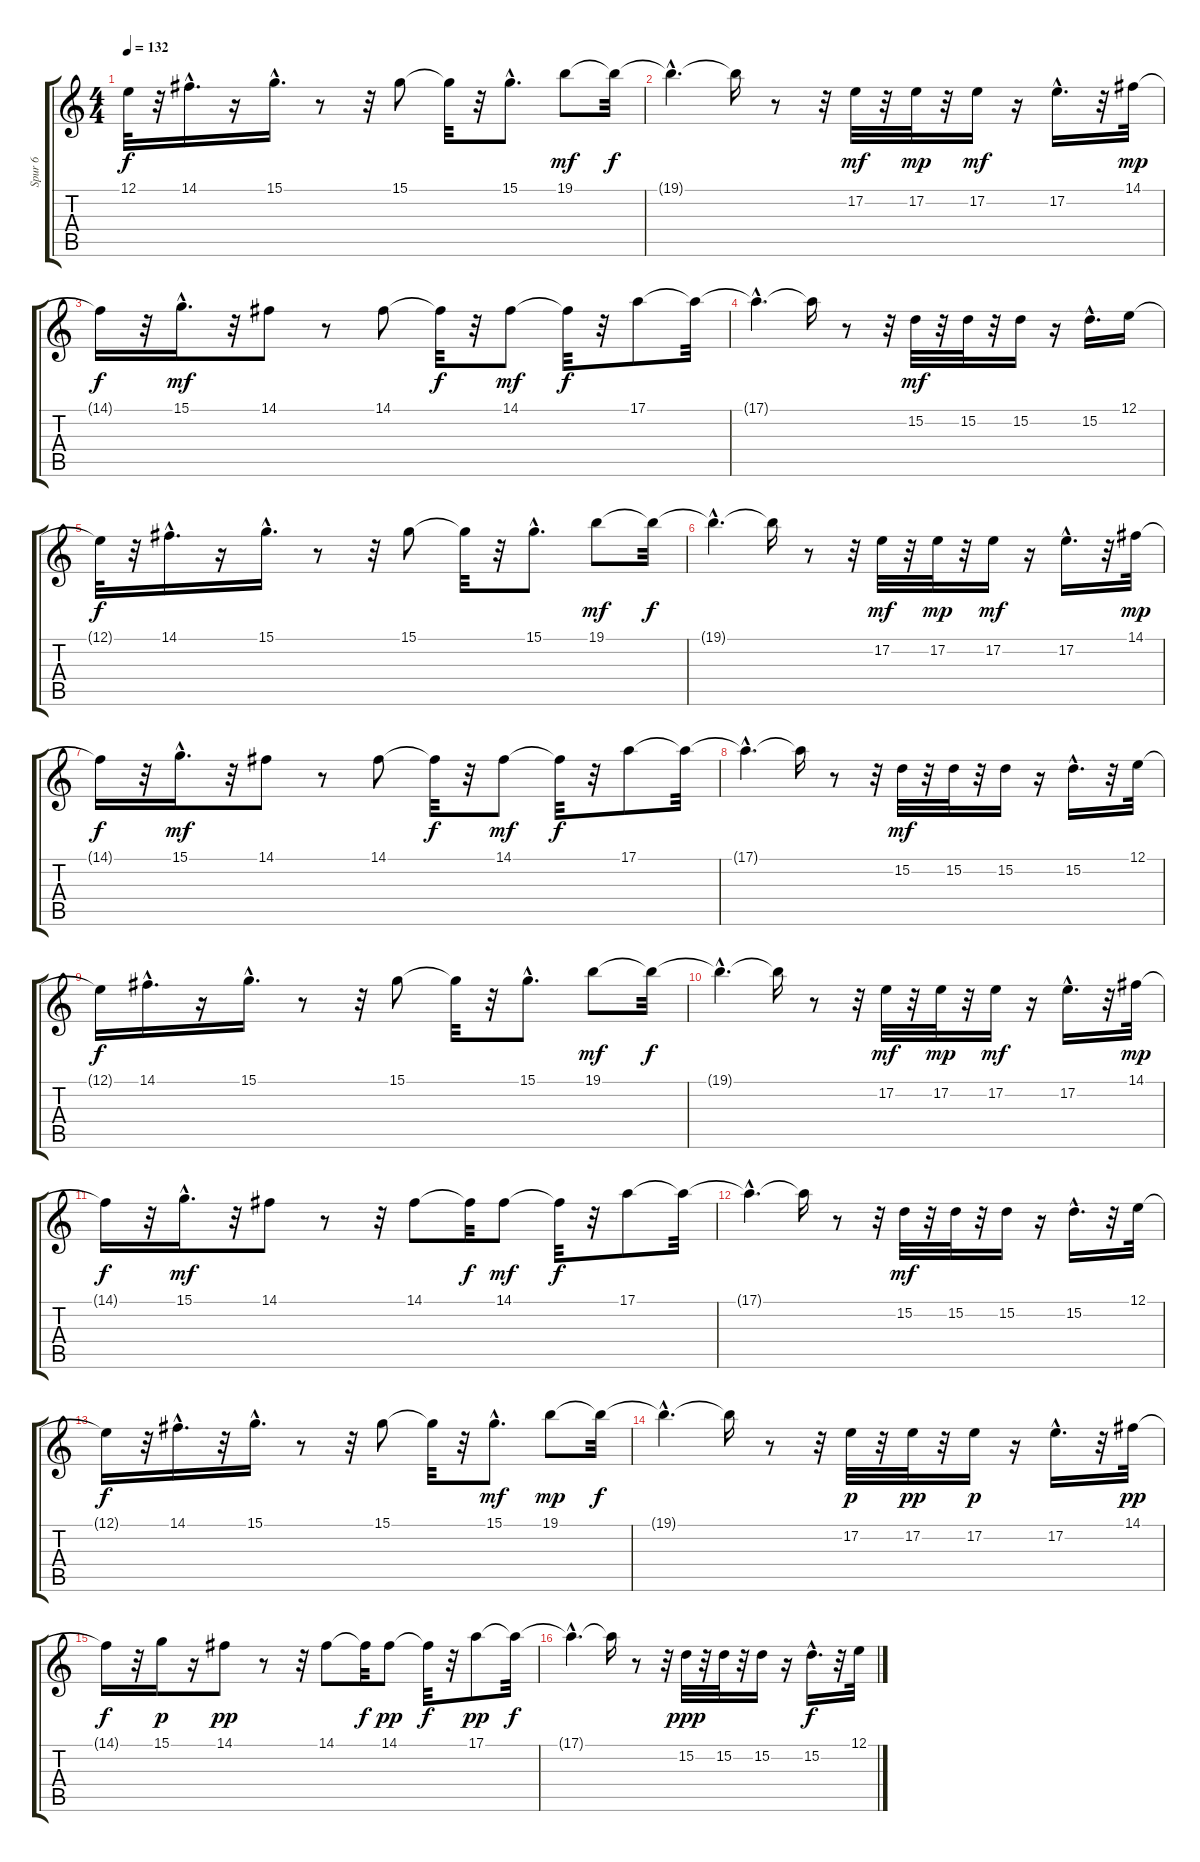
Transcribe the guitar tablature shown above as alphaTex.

\track ("Spur 6" "Spur 6") {instrument electricgrandpiano}
\staff {score tabs}
\tuning (E4 B3 G3 D3 A2 E2) {hide}
\ts (4 4)
\tempo 132
\clef g2
\ks c
12.1{t}.32{dy f} r.32 14.1{hac}.16{d} r.16 15.1{hac}.16{d} r.8 r.32 15.1.8 15.1{t}.32 r.32 15.1{hac}.8{d} 19.1.8{dy mf} 19.1{t}.32{dy f} |
19.1{hac t}.4{d} 19.1{t}.16 r.8 r.32 17.2.32{dy mf} r.32 17.2.32{dy mp} r.32 17.2.16{dy mf} r.16 17.2{hac}.16{d} r.32 14.1.32{dy mp} |
14.1{t}.16{dy f} r.32 15.1{hac}.16{d dy mf} r.32 14.1.8 r.8 14.1.8 14.1{t}.32{dy f} r.32 14.1.8{dy mf} 14.1{t}.32{dy f} r.32 17.1.8 17.1{t}.32 |
17.1{hac t}.4{d} 17.1{t}.16 r.8 r.32 15.2.32{dy mf} r.32 15.2.32 r.32 15.2.16 r.16 15.2{hac}.16{d} 12.1.16 |
12.1{t}.32{dy f} r.32 14.1{hac}.16{d} r.16 15.1{hac}.16{d} r.8 r.32 15.1.8 15.1{t}.32 r.32 15.1{hac}.8{d} 19.1.8{dy mf} 19.1{t}.32{dy f} |
19.1{hac t}.4{d} 19.1{t}.16 r.8 r.32 17.2.32{dy mf} r.32 17.2.32{dy mp} r.32 17.2.16{dy mf} r.16 17.2{hac}.16{d} r.32 14.1.32{dy mp} |
14.1{t}.16{dy f} r.32 15.1{hac}.16{d dy mf} r.32 14.1.8 r.8 14.1.8 14.1{t}.32{dy f} r.32 14.1.8{dy mf} 14.1{t}.32{dy f} r.32 17.1.8 17.1{t}.32 |
17.1{hac t}.4{d} 17.1{t}.16 r.8 r.32 15.2.32{dy mf} r.32 15.2.32 r.32 15.2.16 r.16 15.2{hac}.16{d} r.32 12.1.32 |
12.1{t}.16{dy f} 14.1{hac}.16{d} r.16 15.1{hac}.16{d} r.8 r.32 15.1.8 15.1{t}.32 r.32 15.1{hac}.8{d} 19.1.8{dy mf} 19.1{t}.32{dy f} |
19.1{hac t}.4{d} 19.1{t}.16 r.8 r.32 17.2.32{dy mf} r.32 17.2.32{dy mp} r.32 17.2.16{dy mf} r.16 17.2{hac}.16{d} r.32 14.1.32{dy mp} |
14.1{t}.16{dy f} r.32 15.1{hac}.16{d dy mf} r.32 14.1.8 r.8 r.32 14.1.8 14.1{t}.32{dy f} 14.1.8{dy mf} 14.1{t}.32{dy f} r.32 17.1.8 17.1{t}.32 |
17.1{hac t}.4{d} 17.1{t}.16 r.8 r.32 15.2.32{dy mf} r.32 15.2.32 r.32 15.2.16 r.16 15.2{hac}.16{d} r.32 12.1.32 |
12.1{t}.16{dy f} r.32 14.1{hac}.16{d} r.32 15.1{hac}.16{d} r.8 r.32 15.1.8 15.1{t}.32 r.32 15.1{hac}.8{d dy mf} 19.1.8{dy mp} 19.1{t}.32{dy f} |
19.1{hac t}.4{d} 19.1{t}.16 r.8 r.32 17.2.32{dy p} r.32 17.2.32{dy pp} r.32 17.2.16{dy p} r.16 17.2{hac}.16{d} r.32 14.1.32{dy pp} |
14.1{t}.16{dy f} r.32 15.1.16{dy p} r.16 14.1.8{dy pp} r.8 r.32 14.1.8 14.1{t}.32{dy f} 14.1.8{dy pp} 14.1{t}.32{dy f} r.32 17.1.8{dy pp} 17.1{t}.32{dy f} |
17.1{hac t}.4{d} 17.1{t}.16 r.8 r.32 15.2.32{dy ppp} r.32 15.2.32 r.32 15.2.16 r.16 15.2{hac}.16{d dy f} r.32 12.1.32
